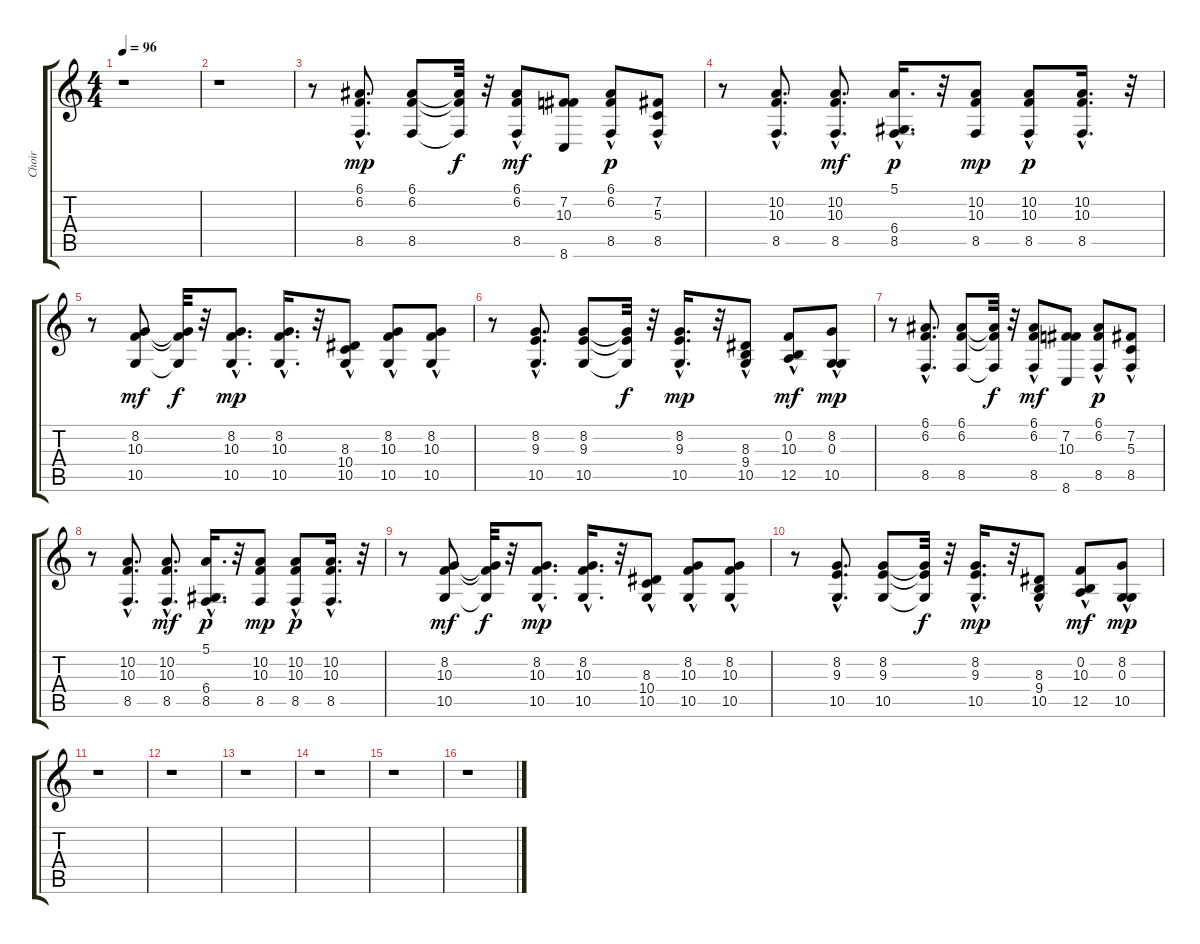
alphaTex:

\track ("Choir" "Choir") {instrument choiraahs}
\staff {score tabs}
\tuning (E4 B3 G3 D3 A2 E2) {hide}
\ts (4 4)
\tempo 96
\clef g2
\ks c
r.1{dy mp} |
r.1 |
r.8 (6.1{hac} 6.2{hac} 8.5{hac}).8{d} (6.1 6.2 8.5).8 (6.1{t} 6.2{t} 8.5{t}).32{dy f} r.32 (6.1{hac} 6.2{hac} 8.5).8{dy mf} (7.2 10.3 8.6).8 (6.1 6.2 8.5{hac}).8{dy p} (7.2 5.3{hac} 8.5).8 |
r.8 (10.2 10.3 8.5{hac}).8{d} (10.2{hac} 10.3{hac} 8.5).8{d dy mf} (5.1{hac} 6.4{hac} 8.5{hac}).16{d dy p} r.32 (10.2 10.3 8.5).8{dy mp} (10.2 10.3{hac} 8.5{hac}).8{dy p} (10.2{hac} 10.3{hac} 8.5{hac}).16{d} r.32 |
r.8 (8.2 10.3 10.5).8{dy mf} (8.2{t} 10.3{t} 10.5{t}).32{dy f} r.32 (8.2{hac} 10.3 10.5).8{d dy mp} (8.2{hac} 10.3{hac} 10.5{hac}).16{d} r.32 (8.3{hac} 10.4{hac} 10.5).8 (8.2 10.3{hac} 10.5).8 (8.2{hac} 10.3 10.5).8 |
r.8 (8.2 9.3 10.5{hac}).8{d} (8.2 9.3 10.5).8 (8.2{t} 9.3{t} 10.5{t}).32{dy f} r.32 (8.2{hac} 9.3{hac} 10.5{hac}).16{d dy mp} r.32 (8.3 9.4{hac} 10.5{hac}).8 (0.2{hac} 10.3 12.5).8{dy mf} (8.2{hac} 0.3 10.5{hac}).8{dy mp} |
r.8 (6.1{hac} 6.2{hac} 8.5{hac}).8{d} (6.1 6.2 8.5).8 (6.1{t} 6.2{t} 8.5{t}).32{dy f} r.32 (6.1{hac} 6.2{hac} 8.5).8{dy mf} (7.2 10.3 8.6).8 (6.1 6.2 8.5{hac}).8{dy p} (7.2 5.3{hac} 8.5).8 |
r.8 (10.2 10.3 8.5{hac}).8{d} (10.2{hac} 10.3{hac} 8.5).8{d dy mf} (5.1{hac} 6.4{hac} 8.5{hac}).16{d dy p} r.32 (10.2 10.3 8.5).8{dy mp} (10.2 10.3{hac} 8.5{hac}).8{dy p} (10.2{hac} 10.3{hac} 8.5{hac}).16{d} r.32 |
r.8 (8.2 10.3 10.5).8{dy mf} (8.2{t} 10.3{t} 10.5{t}).32{dy f} r.32 (8.2{hac} 10.3 10.5).8{d dy mp} (8.2{hac} 10.3{hac} 10.5{hac}).16{d} r.32 (8.3{hac} 10.4{hac} 10.5).8 (8.2 10.3{hac} 10.5).8 (8.2{hac} 10.3 10.5).8 |
r.8 (8.2 9.3 10.5{hac}).8{d} (8.2 9.3 10.5).8 (8.2{t} 9.3{t} 10.5{t}).32{dy f} r.32 (8.2{hac} 9.3{hac} 10.5{hac}).16{d dy mp} r.32 (8.3 9.4{hac} 10.5{hac}).8 (0.2{hac} 10.3 12.5).8{dy mf} (8.2{hac} 0.3 10.5{hac}).8{dy mp} |
r.1 |
r.1 |
r.1 |
r.1 |
r.1 |
r.1
